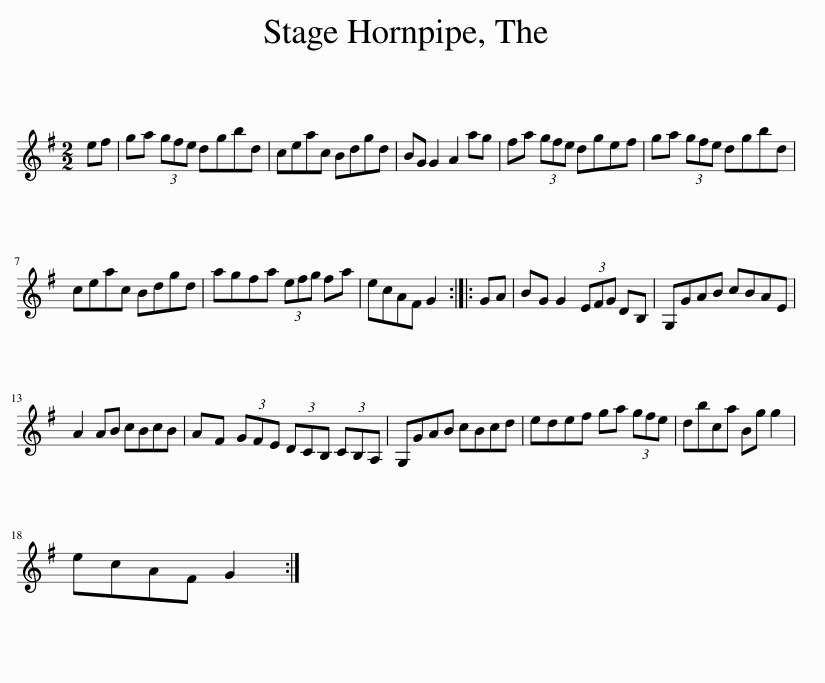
X:1
L:1/8
M:2/2
I:linebreak $
K:G
V:1 treble
V:1
 ef | ga (3gfe dgbd | ceac Bdgd | BG G2 A2 ag | fa (3gfe dgef | %5
 ga (3gfe dgbd |$ ceac Bdgd | agfa (3efg fa | ecAF G2 :: GA | %10
 BG G2 (3EFG DB, | G,GAB cBAE |$ A2 AB cBcB | AF (3GFE (3DCB, (3CB,A, | G,GAB cBcd | %15
 edef ga (3gfe | dbca Bg g2 |$ ecAF G2 :| %18
